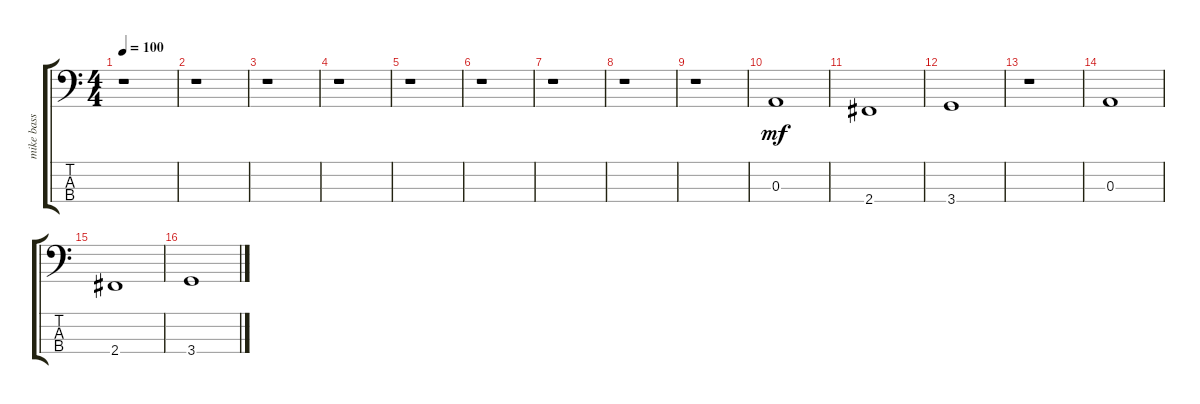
\track ("mike bass" "mike bass") {instrument electricbassfinger}
\staff {score tabs}
\tuning (G2 D2 A1 E1) {hide}
\ts (4 4)
\tempo 100
\clef f4
\ks c
r.1{dy mf instrument electricbassfinger} |
r.1 |
r.1 |
r.1 |
r.1 |
r.1 |
r.1 |
r.1 |
r.1 |
0.3.1 |
2.4.1 |
3.4.1 |
r.1 |
0.3.1 |
2.4.1 |
3.4.1
